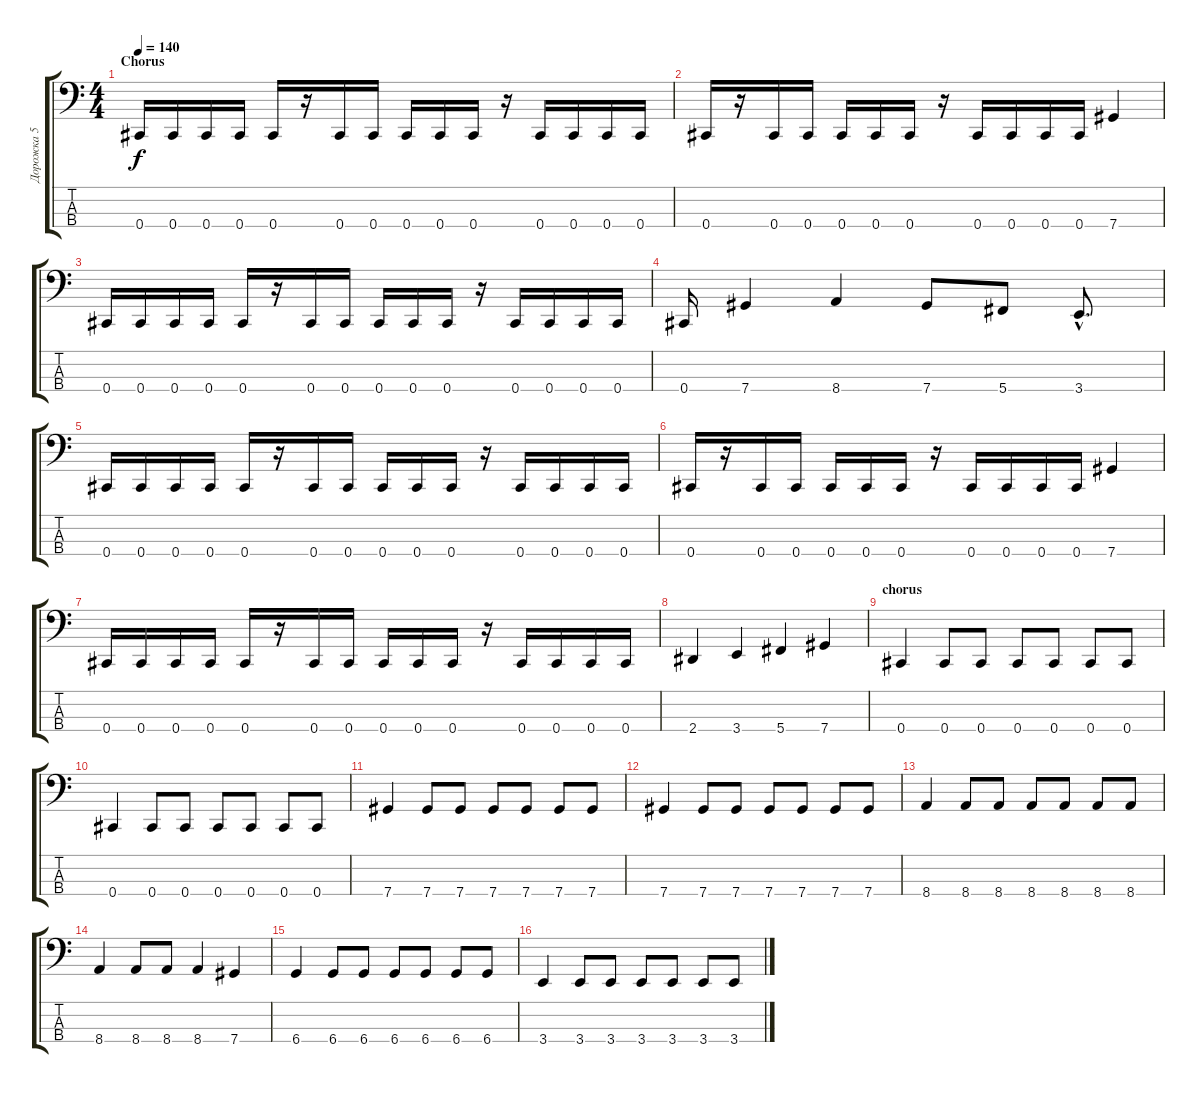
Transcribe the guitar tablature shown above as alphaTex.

\track ("Дорожка 5" "Дорожка 5") {instrument electricbasspick}
\staff {score tabs}
\tuning (Gb2 Db2 Ab1 Db1) {hide}
\ts (4 4)
\section ("" "Chorus")
\tempo 140
\clef f4
\ks c
0.4.16{dy f} 0.4.16 0.4.16 0.4.16 0.4.16 r.16 0.4.16 0.4.16 0.4.16 0.4.16 0.4.16 r.16 0.4.16 0.4.16 0.4.16 0.4.16 |
0.4.16 r.16 0.4.16 0.4.16 0.4.16 0.4.16 0.4.16 r.16 0.4.16 0.4.16 0.4.16 0.4.16 7.4.4 |
0.4.16 0.4.16 0.4.16 0.4.16 0.4.16 r.16 0.4.16 0.4.16 0.4.16 0.4.16 0.4.16 r.16 0.4.16 0.4.16 0.4.16 0.4.16 |
0.4.16 7.4.4 8.4.4 7.4.8 5.4.8 3.4{hac}.8{d} |
0.4.16 0.4.16 0.4.16 0.4.16 0.4.16 r.16 0.4.16 0.4.16 0.4.16 0.4.16 0.4.16 r.16 0.4.16 0.4.16 0.4.16 0.4.16 |
0.4.16 r.16 0.4.16 0.4.16 0.4.16 0.4.16 0.4.16 r.16 0.4.16 0.4.16 0.4.16 0.4.16 7.4.4 |
0.4.16 0.4.16 0.4.16 0.4.16 0.4.16 r.16 0.4.16 0.4.16 0.4.16 0.4.16 0.4.16 r.16 0.4.16 0.4.16 0.4.16 0.4.16 |
2.4.4 3.4.4 5.4.4 7.4.4 |
\section ("" "chorus")
0.4.4 0.4.8 0.4.8 0.4.8 0.4.8 0.4.8 0.4.8 |
0.4.4 0.4.8 0.4.8 0.4.8 0.4.8 0.4.8 0.4.8 |
7.4.4 7.4.8 7.4.8 7.4.8 7.4.8 7.4.8 7.4.8 |
7.4.4 7.4.8 7.4.8 7.4.8 7.4.8 7.4.8 7.4.8 |
8.4.4 8.4.8 8.4.8 8.4.8 8.4.8 8.4.8 8.4.8 |
8.4.4 8.4.8 8.4.8 8.4.4 7.4.4 |
6.4.4 6.4.8 6.4.8 6.4.8 6.4.8 6.4.8 6.4.8 |
3.4.4 3.4.8 3.4.8 3.4.8 3.4.8 3.4.8 3.4.8
